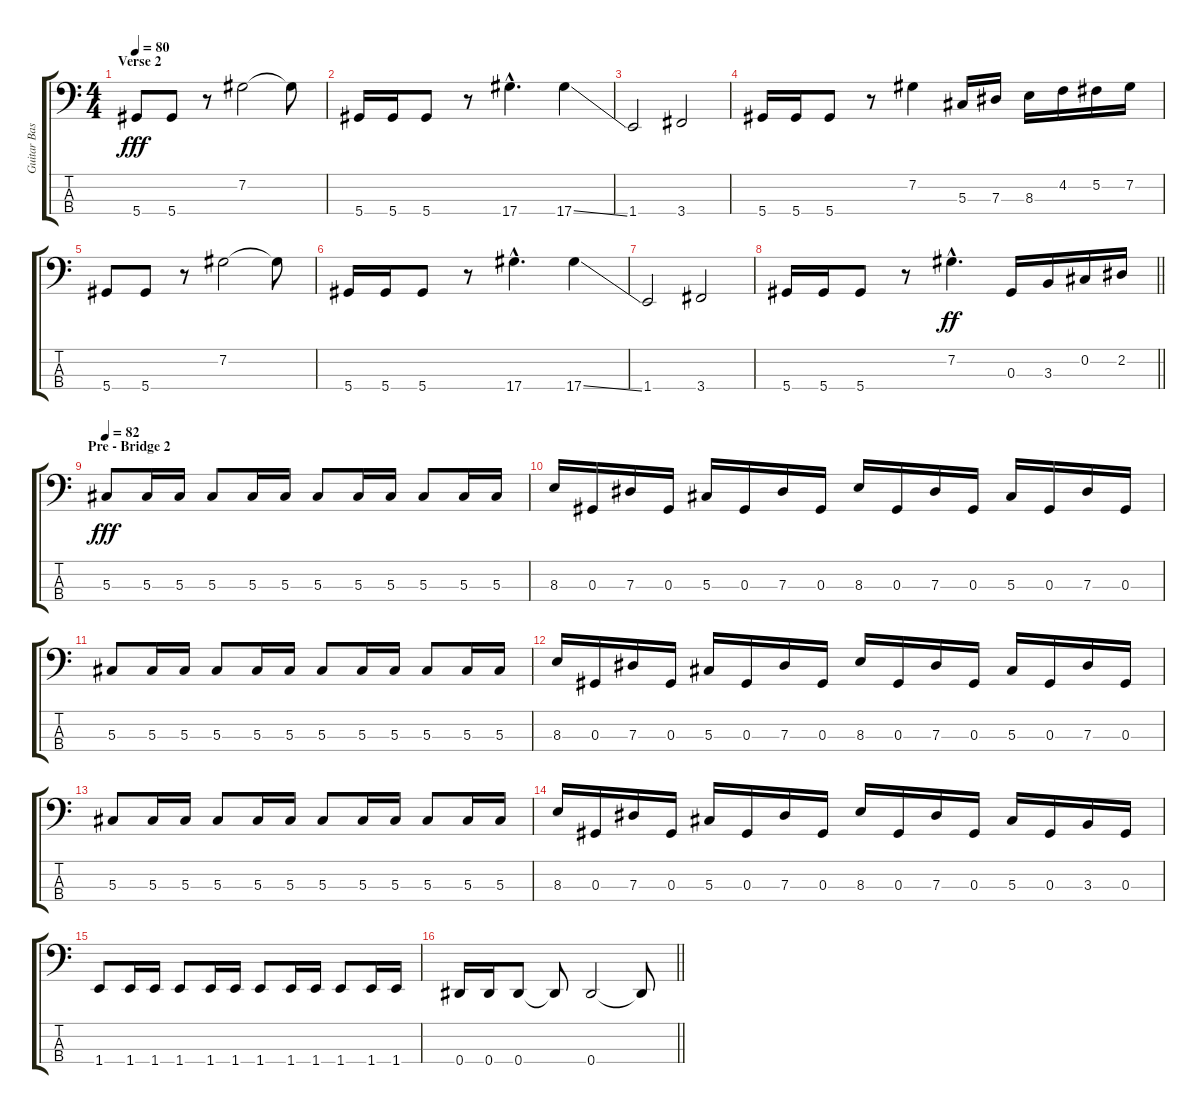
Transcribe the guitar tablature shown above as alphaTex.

\track ("Guitar Bass" "Guitar Bas") {instrument electricbassfinger}
\staff {score tabs}
\tuning (Gb2 Db2 Ab1 Eb1) {hide}
\ts (4 4)
\section ("" "Verse 2")
\tempo 80
\clef f4
\ks c
5.4.8{dy fff} 5.4.8 r.8 7.2.2 7.2{t}.8 |
5.4.16 5.4.16 5.4.8 r.8 17.4{hac}.4{d} 17.4{ss}.4 |
1.4.2 3.4.2 |
5.4.16 5.4.16 5.4.8 r.8 7.2.4 5.3.16 7.3.16 8.3.16 4.2.16 5.2.16 7.2.16 |
5.4.8 5.4.8 r.8 7.2.2 7.2{t}.8 |
5.4.16 5.4.16 5.4.8 r.8 17.4{hac}.4{d} 17.4{ss}.4 |
1.4.2 3.4.2 |
\barLineRight lightlight
5.4.16 5.4.16 5.4.8 r.8 7.2{hac}.4{d dy ff} 0.3.16 3.3.16 0.2.16 2.2.16 |
\section ("" "Pre - Bridge 2")
\tempo 82
5.3.8{dy fff} 5.3.16 5.3.16 5.3.8 5.3.16 5.3.16 5.3.8 5.3.16 5.3.16 5.3.8 5.3.16 5.3.16 |
8.3.16 0.3.16 7.3.16 0.3.16 5.3.16 0.3.16 7.3.16 0.3.16 8.3.16 0.3.16 7.3.16 0.3.16 5.3.16 0.3.16 7.3.16 0.3.16 |
5.3.8 5.3.16 5.3.16 5.3.8 5.3.16 5.3.16 5.3.8 5.3.16 5.3.16 5.3.8 5.3.16 5.3.16 |
8.3.16 0.3.16 7.3.16 0.3.16 5.3.16 0.3.16 7.3.16 0.3.16 8.3.16 0.3.16 7.3.16 0.3.16 5.3.16 0.3.16 7.3.16 0.3.16 |
5.3.8 5.3.16 5.3.16 5.3.8 5.3.16 5.3.16 5.3.8 5.3.16 5.3.16 5.3.8 5.3.16 5.3.16 |
8.3.16 0.3.16 7.3.16 0.3.16 5.3.16 0.3.16 7.3.16 0.3.16 8.3.16 0.3.16 7.3.16 0.3.16 5.3.16 0.3.16 3.3.16 0.3.16 |
1.4.8 1.4.16 1.4.16 1.4.8 1.4.16 1.4.16 1.4.8 1.4.16 1.4.16 1.4.8 1.4.16 1.4.16 |
\barLineRight lightlight
0.4.16 0.4.16 0.4.8 0.4{t}.8 0.4.2 0.4{t}.8
